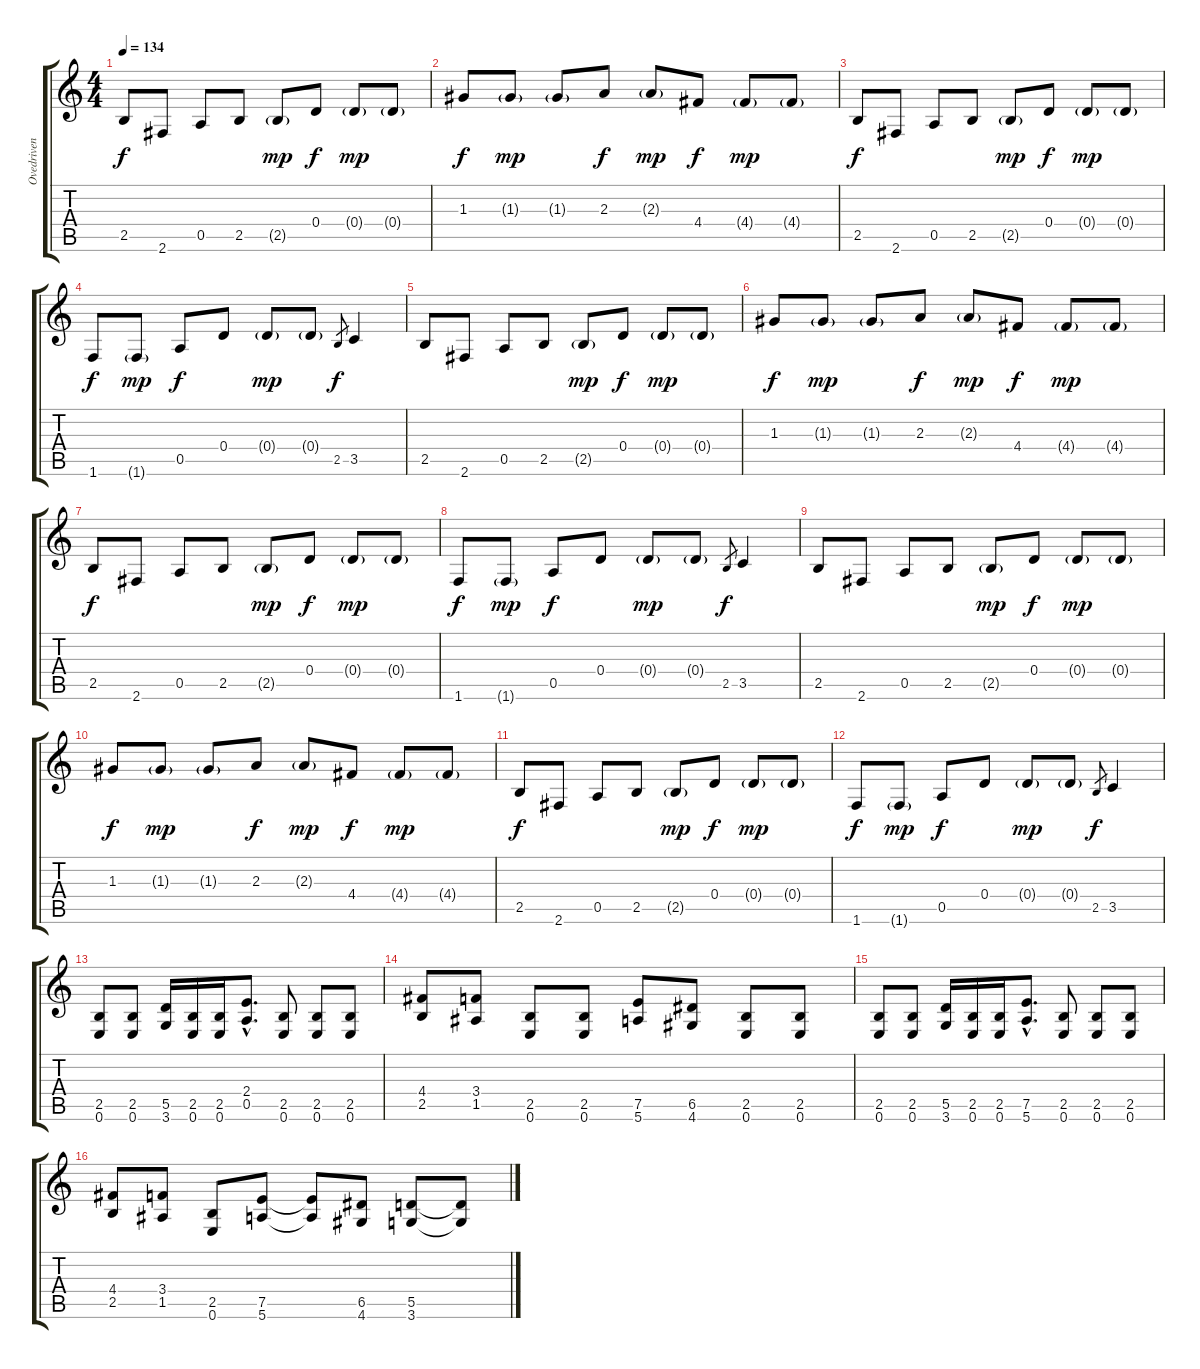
\track ("Ovedriven Guitar" "Ovedriven ") {instrument overdrivenguitar}
\staff {score tabs}
\tuning (E4 B3 G3 D3 A2 E2) {hide}
\ts (4 4)
\tempo 134
\clef g2
\ks c
2.5.8{dy f} 2.6.8 0.5.8 2.5.8 2.5{g}.8{dy mp} 0.4.8{dy f} 0.4{g}.8{dy mp} 0.4{g}.8 |
1.3.8{dy f} 1.3{g}.8{dy mp} 1.3{g}.8 2.3.8{dy f} 2.3{g}.8{dy mp} 4.4.8{dy f} 4.4{g}.8{dy mp} 4.4{g}.8 |
2.5.8{dy f} 2.6.8 0.5.8 2.5.8 2.5{g}.8{dy mp} 0.4.8{dy f} 0.4{g}.8{dy mp} 0.4{g}.8 |
1.6.8{dy f} 1.6{g}.8{dy mp} 0.5.8{dy f} 0.4.8 0.4{g}.8{dy mp} 0.4{g}.8 2.5.8{gr dy f} 3.5.4 |
2.5.8 2.6.8 0.5.8 2.5.8 2.5{g}.8{dy mp} 0.4.8{dy f} 0.4{g}.8{dy mp} 0.4{g}.8 |
1.3.8{dy f} 1.3{g}.8{dy mp} 1.3{g}.8 2.3.8{dy f} 2.3{g}.8{dy mp} 4.4.8{dy f} 4.4{g}.8{dy mp} 4.4{g}.8 |
2.5.8{dy f} 2.6.8 0.5.8 2.5.8 2.5{g}.8{dy mp} 0.4.8{dy f} 0.4{g}.8{dy mp} 0.4{g}.8 |
1.6.8{dy f} 1.6{g}.8{dy mp} 0.5.8{dy f} 0.4.8 0.4{g}.8{dy mp} 0.4{g}.8 2.5.8{gr dy f} 3.5.4 |
2.5.8 2.6.8 0.5.8 2.5.8 2.5{g}.8{dy mp} 0.4.8{dy f} 0.4{g}.8{dy mp} 0.4{g}.8 |
1.3.8{dy f} 1.3{g}.8{dy mp} 1.3{g}.8 2.3.8{dy f} 2.3{g}.8{dy mp} 4.4.8{dy f} 4.4{g}.8{dy mp} 4.4{g}.8 |
2.5.8{dy f} 2.6.8 0.5.8 2.5.8 2.5{g}.8{dy mp} 0.4.8{dy f} 0.4{g}.8{dy mp} 0.4{g}.8 |
1.6.8{dy f} 1.6{g}.8{dy mp} 0.5.8{dy f} 0.4.8 0.4{g}.8{dy mp} 0.4{g}.8 2.5.8{gr dy f} 3.5.4 |
(2.5 0.6).8{volume 13 instrument overdrivenguitar} (2.5 0.6).8 (5.5 3.6).16 (2.5 0.6).16 (2.5 0.6).16 (2.4{hac} 0.5{hac}).8{d} (2.5 0.6).8 (2.5 0.6).8 (2.5 0.6).8 |
(4.4 2.5).8 (3.4 1.5).8 (2.5 0.6).8 (2.5 0.6).8 (7.5 5.6).8 (6.5 4.6).8 (2.5 0.6).8 (2.5 0.6).8 |
(2.5 0.6).8 (2.5 0.6).8 (5.5 3.6).16 (2.5 0.6).16 (2.5 0.6).16 (7.5{hac} 5.6{hac}).8{d} (2.5 0.6).8 (2.5 0.6).8 (2.5 0.6).8 |
(4.4 2.5).8 (3.4 1.5).8 (2.5 0.6).8 (7.5 5.6).8 (7.5{t} 5.6{t}).8 (6.5 4.6).8 (5.5 3.6).8 (5.5{t} 3.6{t}).8
